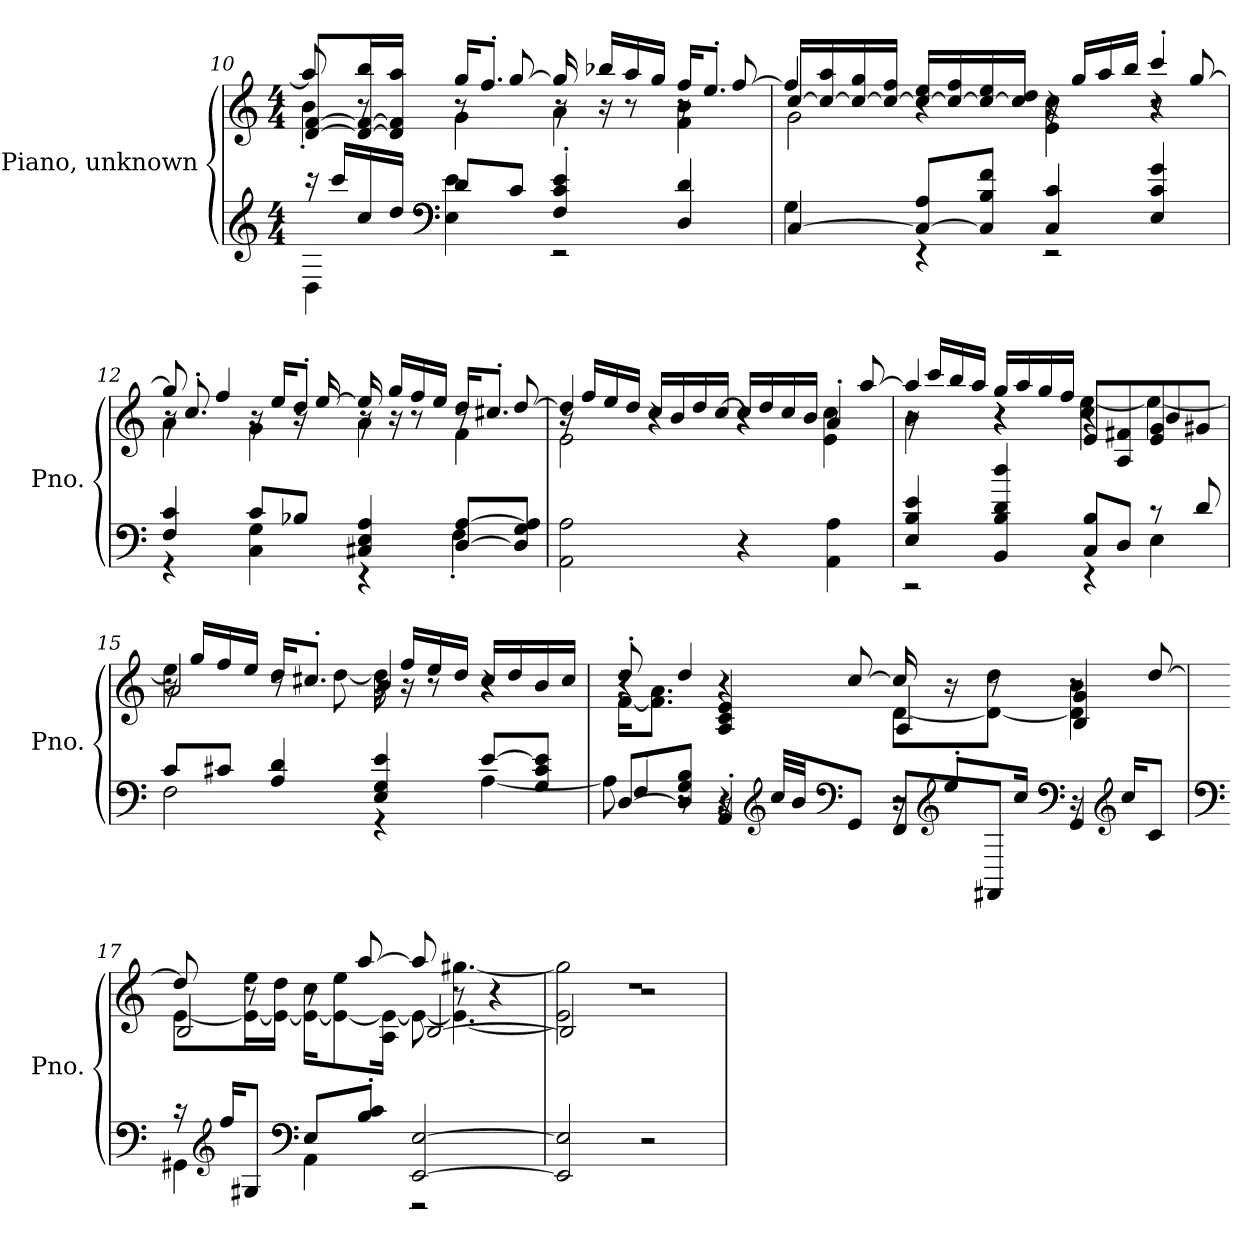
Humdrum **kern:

**kern	**kern
*part1	*part1
*staff2	*staff1
*I"Piano, unknown	*
*I'Pno.	*
!!LO:LB:g=z
*clefG2	*clefG2
*k[]	*k[]
*M4/4	*M4/4
=10	=10
*^	*^
*	*	*	*^
16r	4D\	[8d/ [8f/L	4b'\	8aa/]
16ccc/LL	.	.	.	.
16cc/	.	16d/_ 16f/_ 16bb/L	.	8r
16dd/JJ	.	16d/] 16f/] 16aa/JJ	.	.
*clefF4	*	*	*	*
8d/L	4E\ 4e\	16gg/KL	4g\	8r
.	.	8.ff'/J	.	.
8c/J	.	.	.	[8gg/
4F/' 4c/' 4e/'	2r	16r	4a\	16gg/]
.	.	16bb-X/LL	.	16r
.	.	16aa/	.	8r
.	.	16gg/JJ	.	.
4D/ 4d/	.	16ff/KL	4f\ 4b\	8r
.	.	8.ee'/J	.	.
.	.	.	.	[8ff/
=11	=11	=11	=11	=11
[4C/	4G\	[16cc/LL	2g\	4ff/]
.	.	16cc/_ 16aa/	.	.
.	.	16cc/_ 16gg/	.	.
.	.	16cc/_ 16ff/JJ	.	.
8C/_ 8A/L	4r	16cc/_ 16ee/LL	.	4r
.	.	16cc/_ 16ff/	.	.
8C/] 8B/ 8f/J	.	16cc/_ 16ee/	.	.
.	.	16cc/] 16dd/JJ	.	.
4C/ 4c/	2r	16r	4e\ 4cc\	4r
.	.	16gg/LL	.	.
.	.	16aa/	.	.
.	.	16bb/JJ	.	.
4E/ 4c/ 4g/	.	4ccc'/	4r	8r
.	.	.	.	[8gg/
!!LO:LB:g=z	!!	!!
=12	=12	=12	=12	=12
4F/ 4c/	4r	16r	4a\	8gg/]
.	.	8.cc'/	.	.
.	.	.	.	4ff/
8c/L	4C\ 4G\	16r	4g\	.
.	.	16ee/KL	.	.
8B-X/J	.	8dd'/J	.	16r
.	.	.	.	[16ee/
4C#X/ 4E/ 4A/	4r	16r	4a\	16ee/]
.	.	16gg/LL	.	16r
.	.	16ff/	.	8r
.	.	16ee/JJ	.	.
[8D/ [8A/L	4F'\	16dd/KL	4f\	8r
.	.	8.cc#X'/J	.	.
8D/] 8G/ 8A/]J	.	.	.	[8dd/
*v	*v	*	*	*
=13	=13	=13	=13
2AA\ 2A\	16r	2e\	4dd/]
.	16ff/LL	.	.
.	16ee/	.	.
.	16dd/JJ	.	.
.	16cc/LL	.	4r
.	16b/	.	.
.	16dd/	.	.
.	[16cc/JJ	.	.
4r	16cc/LL]	4r	4r
.	16dd/	.	.
.	16cc/	.	.
.	16b/JJ	.	.
4AA\ 4A\	4a'/	4e\ 4cc\	8r
.	.	.	[8aa/
!!LO:PB:g=z	!!	!!
=14	=14	=14	=14
*^	*	*	*
4E/ 4B/ 4e/	2r	16r	4b\	4aa/]
.	.	16ccc/LL	.	.
.	.	16bb/	.	.
.	.	16aa/JJ	.	.
4BB/ 4B/ 4d/ 4dd/	.	16gg/LL	4r	4r
.	.	16aa/	.	.
.	.	16gg/	.	.
.	.	16ff/JJ	.	.
8C/ 8B/L	4r	8e/L	4cc\ [4ee\	4r
8D/J	.	8A/ 8f#X/	.	.
8r	4E\	8e/ 8g/	4ee\_	4b/
8d/	.	8g#X/J	.	.
=15	=15	=15	=15	=15
8c/L	2F\	16r	4ee\]	2a/
.	.	16gg/LL	.	.
8c#X/J	.	16ff/	.	.
.	.	16ee/JJ	.	.
4A/ 4d/	.	16dd/KL	8r	.
.	.	8.cc#X'/J	.	.
.	.	.	[8dd\	.
4E/ 4G/ 4e/	4r	16r	16dd\]	4b/
.	.	16ff/LL	16r	.
.	.	16ee/	8r	.
.	.	16dd/JJ	.	.
[8e/L	[4A\	16cc#/LL	4r	4r
.	.	16dd/	.	.
8G/ 8c#/ 8e/]J	.	16b/	.	.
.	.	16cc#/JJ	.	.
!!LO:LB:g=z	!!	!!
=16	=16	=16	=16	=16
*	*^	*	*	*
[8D/L	8A\]	4F'/	8dd'/	[16f\KL	4r
.	.	.	.	8.f\] 8.a\J	.
8D/] 8G/ 8B/J	8r	.	4dd/	.	.
16r	4r	4AA'/	.	4r	4A/ 4c/ 4e/
*clefG2	*	*	*	*	*
32cc/LLL	.	.	.	.	.
32b/JJ	.	.	.	.	.
*clefF4	*	*	*	*	*
8GG/J	.	.	[8cc/	.	.
16r	2r	8FF/L	16cc/]	[8d\L	4A/
*clefG2	*	*	*	*	*
8ee'/L	.	.	16r	.	.
.	.	8FF#X/J	8r	8d\_ 8dd\J	.
16cc/Jk	.	.	.	.	.
*clefF4	*	*	*	*	*
16r	.	4GG/	8r	4d\] 4b\	4B/ 4g/
*clefG2	*	*	*	*	*
16cc/KL	.	.	.	.	.
8c/J	.	.	[8dd/	.	.
*v	*v	*v	*	*	*
!!LO:LB:g=z	!!	!!
=17	=17	=17	=17
*clefF4	*	*	*
*^	*	*	*
16r	4GG#X\	8dd/]	[8e\L	2B/
*clefG2	*	*	*	*
16ff/KL	.	.	.	.
8G#X/J	.	8r	16e\_ 16ee\L	.
.	.	.	16e\_ 16dd\JJ	.
*clefF4	*	*	*	*
8E/L	4AA\	8r	16e\_ 16cc\KL	.
.	.	.	8e\_ 8ee\	.
8B/' 8c/'J	.	[8aa/	.	.
.	.	.	16A\ 16e\_Jk	.
[2EE/ [2E/	2r	8aa/]	8e\_	[2B/
.	.	8r	4.e\_ [4.gg#X\	.
.	.	4r	.	.
*v	*v	*	*	*
=18	=18	=18	=18
2EE/] 2E/]	1r	2e\] 2gg#\]	2B/]
2r	.	2r	2r
*	*v	*v	*v
=	=
*-	*-
